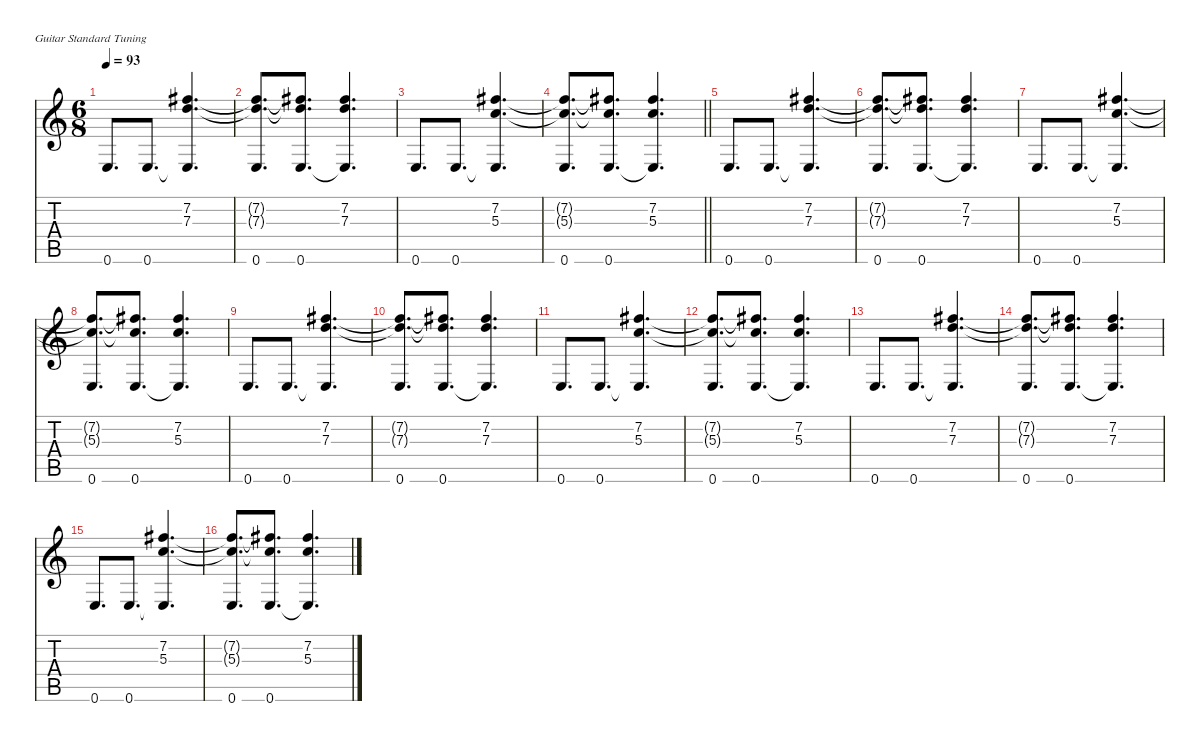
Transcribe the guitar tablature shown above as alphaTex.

\defaultSystemsLayout 4
\hideDynamics
\bracketExtendMode nobrackets
\singleTrackTrackNamePolicy hidden
\multiTrackTrackNamePolicy hidden
\firstSystemTrackNameMode fullname
\firstSystemTrackNameOrientation horizontal
\otherSystemsTrackNameOrientation horizontal
\track ("Rhythm Guitar 1 [Mikael Akerfeldt + Pete" "dist.guit.") {defaultSystemsLayout 4 mute instrument distortionguitar}
\staff {score tabs}
\tuning (E4 B3 G3 D3 A2 E2)
\ts (6 8)
\tempo 93
\clef g2
\ks c
0.6.8{d dy mf beam Up} 0.6.8{d beam Up} (7.2{acc #} 7.3 0.6{t}).4{d beam Up} |
(7.2{t acc #} 7.3{t} 0.6).8{d beam Up} (7.2{t acc #} 7.3{t} 0.6).8{d beam Up} (7.2{acc #} 7.3 0.6{t}).4{d beam Up} |
0.6.8{d beam Up} 0.6.8{d beam Up} (7.2{acc #} 5.3 0.6{t}).4{d beam Up} |
\barLineRight lightlight
(7.2{t acc #} 5.3{t} 0.6).8{d beam Up} (7.2{t acc #} 5.3{t} 0.6).8{d beam Up} (7.2{acc #} 5.3 0.6{t}).4{d beam Up} |
0.6.8{d beam Up} 0.6.8{d beam Up} (7.2{acc #} 7.3 0.6{t}).4{d beam Up} |
(7.2{t acc #} 7.3{t} 0.6).8{d beam Up} (7.2{t acc #} 7.3{t} 0.6).8{d beam Up} (7.2{acc #} 7.3 0.6{t}).4{d beam Up} |
0.6.8{d beam Up} 0.6.8{d beam Up} (7.2{acc #} 5.3 0.6{t}).4{d beam Up} |
(7.2{t acc #} 5.3{t} 0.6).8{d beam Up} (7.2{t acc #} 5.3{t} 0.6).8{d beam Up} (7.2{acc #} 5.3 0.6{t}).4{d beam Up} |
0.6.8{d beam Up} 0.6.8{d beam Up} (7.2{acc #} 7.3 0.6{t}).4{d beam Up} |
(7.2{t acc #} 7.3{t} 0.6).8{d beam Up} (7.2{t acc #} 7.3{t} 0.6).8{d beam Up} (7.2{acc #} 7.3 0.6{t}).4{d beam Up} |
0.6.8{d beam Up} 0.6.8{d beam Up} (7.2{acc #} 5.3 0.6{t}).4{d beam Up} |
(7.2{t acc #} 5.3{t} 0.6).8{d beam Up} (7.2{t acc #} 5.3{t} 0.6).8{d beam Up} (7.2{acc #} 5.3 0.6{t}).4{d beam Up} |
0.6.8{d beam Up} 0.6.8{d beam Up} (7.2{acc #} 7.3 0.6{t}).4{d beam Up} |
(7.2{t acc #} 7.3{t} 0.6).8{d beam Up} (7.2{t acc #} 7.3{t} 0.6).8{d beam Up} (7.2{acc #} 7.3 0.6{t}).4{d beam Up} |
0.6.8{d beam Up} 0.6.8{d beam Up} (7.2{acc #} 5.3 0.6{t}).4{d beam Up} |
(7.2{t acc #} 5.3{t} 0.6).8{d beam Up} (7.2{t acc #} 5.3{t} 0.6).8{d beam Up} (7.2{acc #} 5.3 0.6{t}).4{d beam Up}
